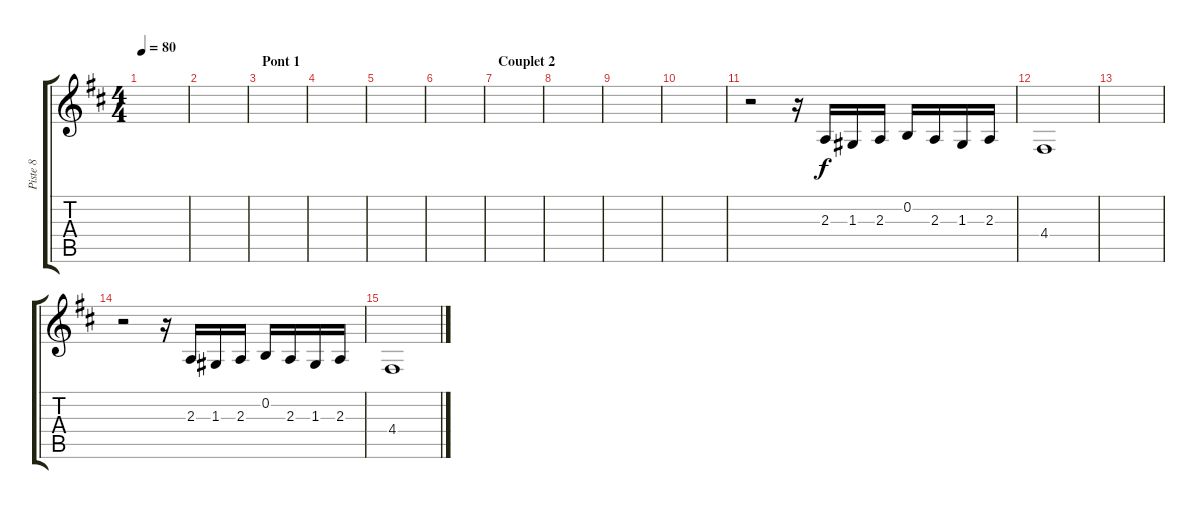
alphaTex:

\track ("Piste 8" "Piste 8") {instrument stringensemble1}
\staff {score tabs}
\tuning (E4 B3 G3 D3 A2 E2) {hide}
\ts (4 4)
\tempo 80
\clef g2
\ks d
|
|
\section ("" "Pont 1")
|
|
|
|
\section ("" "Couplet 2")
|
|
|
|
r.2 r.16 2.3.16 1.3.16 2.3.16 0.2.16 2.3.16 1.3.16 2.3.16 |
4.4.1 |
|
r.2 r.16 2.3.16 1.3.16 2.3.16 0.2.16 2.3.16 1.3.16 2.3.16 |
4.4.1
